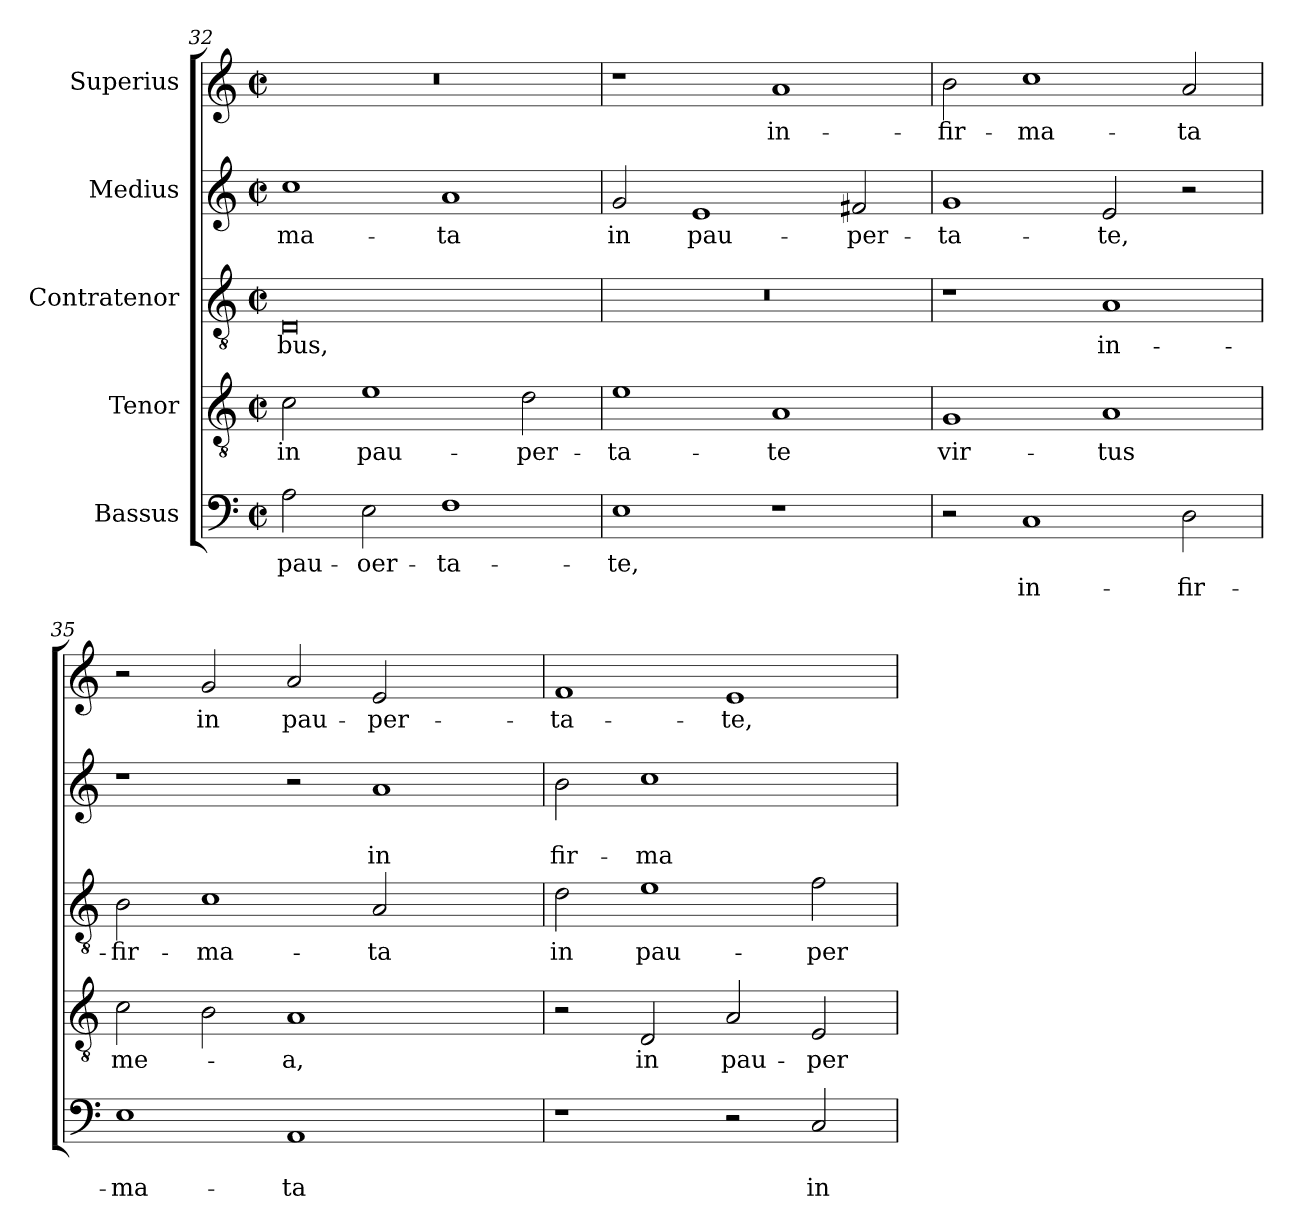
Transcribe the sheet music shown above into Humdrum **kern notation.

**kern	**text	**text	**kern	**text	**kern	**text	**kern	**text	**text	**kern	**text
*part5	*part5	*part5	*part4	*part4	*part3	*part3	*part2	*part2	*part2	*part1	*part1
*staff5	*staff5	*staff5	*staff4	*staff4	*staff3	*staff3	*staff2	*staff2	*staff2	*staff1	*staff1
*I"Bassus	*	*	*I"Tenor	*	*I"Contratenor	*	*I"Medius	*	*	*I"Superius	*
!!LO:LB:g=z
*clefF4	*	*	*clefGv2	*	*clefGv2	*	*clefG2	*	*	*clefG2	*
*k[]	*	*	*k[]	*	*k[]	*	*k[]	*	*	*k[]	*
*C:	*	*	*C:	*	*C:	*	*C:	*	*	*C:	*
*M4/2	*	*	*M4/2	*	*M4/2	*	*M4/2	*	*	*M4/2	*
*met(c|)	*	*	*met(c|)	*	*met(c|)	*	*met(c|)	*	*	*met(c|)	*
=32	=32	=32	=32	=32	=32	=32	=32	=32	=32	=32	=32
!	!LO:LY:b	!	!	!LO:LY:b	!	!LO:LY:b	!	!LO:LY:b	!	!	!
2A	pau-	.	2c	in	0D	-bus,	1cc	-ma-	.	0r	.
!	!LO:LY:b	!	!	!LO:LY:b	!	!	!	!	!	!	!
2E	-oer-	.	1e	pau-	.	.	.	.	.	.	.
!	!LO:LY:b	!	!	!	!	!	!	!LO:LY:b	!	!	!
1F	-ta-	.	.	.	.	.	1a	-ta	.	.	.
!	!	!	!	!LO:LY:b	!	!	!	!	!	!	!
.	.	.	2d	-per-	.	.	.	.	.	.	.
=33	=33	=33	=33	=33	=33	=33	=33	=33	=33	=33	=33
!	!LO:LY:b	!	!	!LO:LY:b	!	!	!	!LO:LY:b	!	!	!
1E	-te,	.	1e	-ta-	0r	.	2g	in	.	1r	.
!	!	!	!	!	!	!	!	!LO:LY:b	!	!	!
.	.	.	.	.	.	.	1e	pau-	.	.	.
!	!	!	!	!LO:LY:b	!	!	!	!	!	!	!LO:LY:b
1r	.	.	1A	-te	.	.	.	.	.	1a	in-
!	!	!	!	!	!	!	!	!LO:LY:b	!	!	!
.	.	.	.	.	.	.	2f#X	-per-	.	.	.
=34	=34	=34	=34	=34	=34	=34	=34	=34	=34	=34	=34
!	!	!	!	!LO:LY:b	!	!	!	!LO:LY:b	!	!	!LO:LY:b
2r	.	.	1G	vir-	1r	.	1g	-ta-	.	2b	-fir-
!	!	!LO:LY:b	!	!	!	!	!	!	!	!	!LO:LY:b
1C	.	in-	.	.	.	.	.	.	.	1cc	-ma-
!	!	!	!	!LO:LY:b	!	!LO:LY:b	!	!LO:LY:b	!	!	!
.	.	.	1A	-tus	1A	in-	2e	-te,	.	.	.
!	!	!LO:LY:b	!	!	!	!	!	!	!	!	!LO:LY:b
2D	.	-fir-	.	.	.	.	2r	.	.	2a	-ta
=35	=35	=35	=35	=35	=35	=35	=35	=35	=35	=35	=35
!	!	!LO:LY:b	!	!LO:LY:b	!	!LO:LY:b	!	!	!	!	!
1E	.	-ma-	2c	me-	2B	-fir-	1r	.	.	2r	.
!	!	!	!	!	!	!LO:LY:b	!	!	!	!	!LO:LY:b
.	.	.	2B	.	1c	-ma-	.	.	.	2g	in
!	!	!LO:LY:b	!	!LO:LY:b	!	!	!	!	!	!	!LO:LY:b
1AA	.	-ta	1A	-a,	.	.	2r	.	.	2a	pau-
!	!	!	!	!	!	!LO:LY:b	!	!	!LO:LY:b	!	!LO:LY:b
.	.	.	.	.	2A	-ta	1a	.	in	2e	-per-
2ryy	.	.	2ryy	.	2ryy	.	.	.	.	2ryy	.
=36	=36	=36	=36	=36	=36	=36	=36	=36	=36	=36	=36
!	!	!	!	!	!	!LO:LY:b	!	!	!LO:LY:b	!	!LO:LY:b
1r	.	.	2r	.	2d	in	2b	.	fir-	1f	-ta-
!	!	!	!	!LO:LY:b	!	!LO:LY:b	!	!	!LO:LY:b	!	!
.	.	.	2D	in	1e	pau-	1cc	.	-ma-	.	.
!	!	!	!	!LO:LY:b	!	!	!	!	!	!	!LO:LY:b
2r	.	.	2A	pau-	.	.	.	.	.	1e	-te,
!	!	!LO:LY:b	!	!LO:LY:b	!	!LO:LY:b	!	!	!	!	!
2C	.	in	2E	-per-	2f	-per-	2ryy	.	.	.	.
=	=	=	=	=	=	=	=	=	=	=	=
*-	*-	*-	*-	*-	*-	*-	*-	*-	*-	*-	*-
